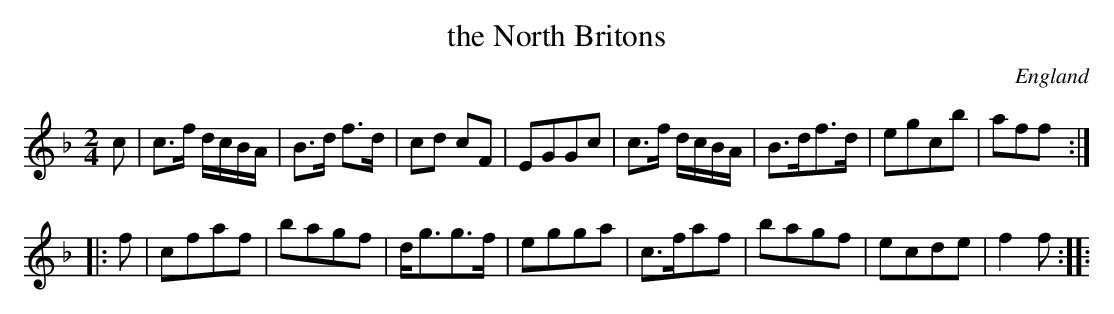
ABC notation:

X:1
T:the North Britons
L:1/8
M:2/4
O:England
K:F major
c | \
c>f d/c/B/A/ | B>d f>d | cd cF | EGGc | \
c>f d/c/B/A/ | B>df>d | egcb | aff ::
f |\
cfaf  | bagf | d<gg>f | egga | \
c>faf | bagf | ecde   | f2f ::
